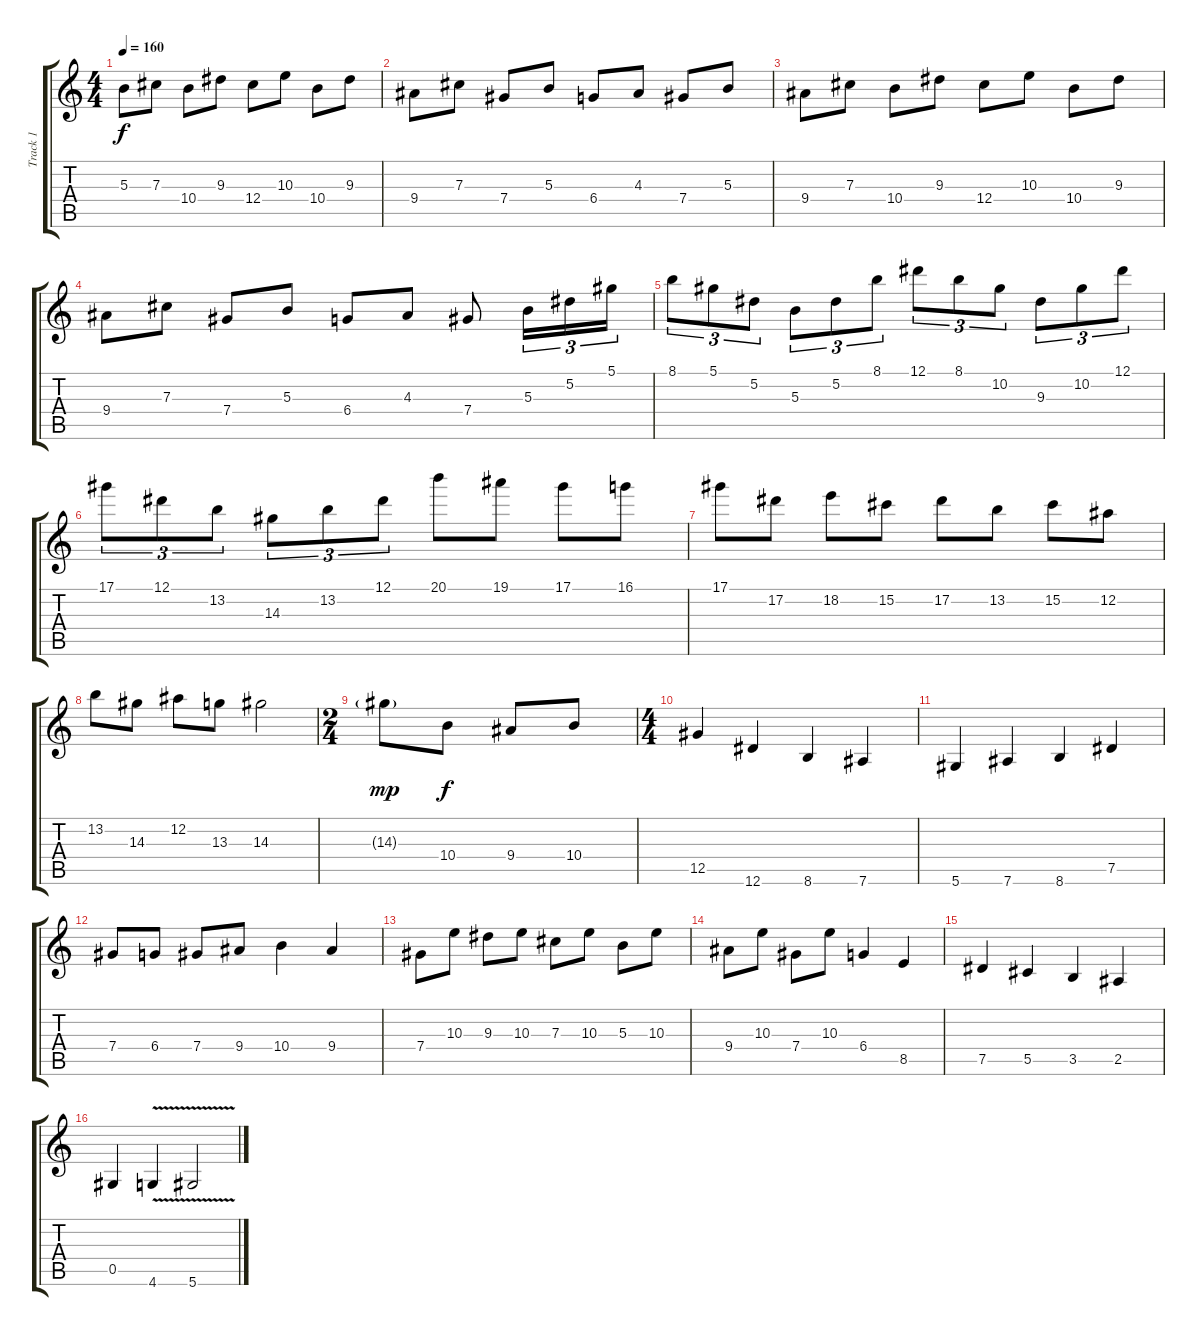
\track ("Track 1" "Track 1") {instrument overdrivenguitar}
\staff {score tabs}
\tuning (Eb4 Bb3 Gb3 Db3 Ab2 Eb2) {hide}
\ts (4 4)
\tempo 160
\clef g2
\ks c
5.3{t}.8{dy f} 7.3.8 10.4.8 9.3.8 12.4.8 10.3.8 10.4.8 9.3.8 |
9.4.8 7.3.8 7.4.8 5.3.8 6.4.8 4.3.8 7.4.8 5.3.8 |
9.4.8 7.3.8 10.4.8 9.3.8 12.4.8 10.3.8 10.4.8 9.3.8 |
9.4.8 7.3.8 7.4.8 5.3.8 6.4.8 4.3.8 7.4.8 5.3.16{tu (3 2)} 5.2.16{tu (3 2)} 5.1.16{tu (3 2)} |
8.1.8{tu (3 2)} 5.1.8{tu (3 2)} 5.2.8{tu (3 2)} 5.3.8{tu (3 2)} 5.2.8{tu (3 2)} 8.1.8{tu (3 2)} 12.1.8{tu (3 2)} 8.1.8{tu (3 2)} 10.2.8{tu (3 2)} 9.3.8{tu (3 2)} 10.2.8{tu (3 2)} 12.1.8{tu (3 2)} |
17.1.8{tu (3 2)} 12.1.8{tu (3 2)} 13.2.8{tu (3 2)} 14.3.8{tu (3 2)} 13.2.8{tu (3 2)} 12.1.8{tu (3 2)} 20.1.8 19.1.8 17.1.8 16.1.8 |
17.1.8 17.2.8 18.2.8 15.2.8 17.2.8 13.2.8 15.2.8 12.2.8 |
13.2.8 14.3.8 12.2.8 13.3.8 14.3.2 |
\ts (2 4)
14.3{g}.8{dy mp} 10.4.8{dy f} 9.4.8 10.4.8 |
\ts (4 4)
12.5.4 12.6.4 8.6.4 7.6.4 |
5.6.4 7.6.4 8.6.4 7.5.4 |
7.4.8 6.4.8 7.4.8 9.4.8 10.4.4 9.4.4 |
7.4.8 10.3.8 9.3.8 10.3.8 7.3.8 10.3.8 5.3.8 10.3.8 |
9.4.8 10.3.8 7.4.8 10.3.8 6.4.4 8.5.4 |
7.5.4 5.5.4 3.5.4 2.5.4 |
0.5.4 4.6{v}.4 5.6{v}.2
